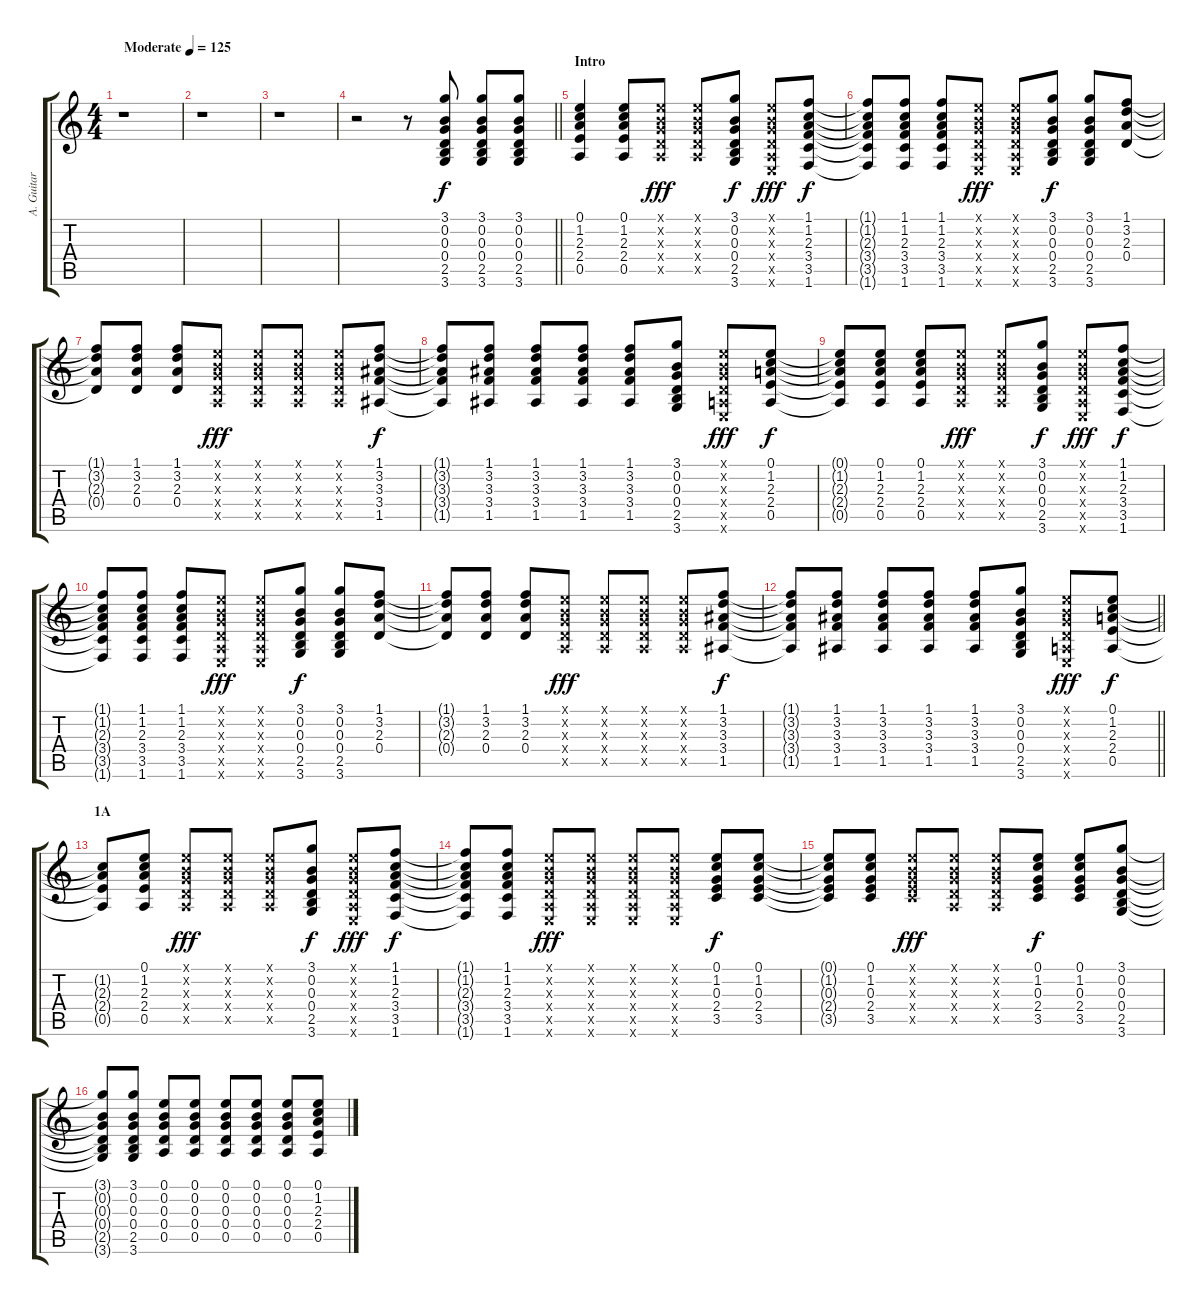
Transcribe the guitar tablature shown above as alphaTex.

\track ("A. Guitar " "A. Guitar ") {instrument acousticguitarsteel}
\staff {score tabs}
\tuning (E4 B3 G3 D3 A2 E2) {hide}
\ts (4 4)
\tempo (125 "Moderate")
\clef g2
\ks c
r.1{dy f instrument acousticguitarsteel} |
r.1 |
r.1 |
\barLineRight lightlight
r.2 r.8 (3.1 0.2 0.3 0.4 2.5 3.6).8 (3.1 0.2 0.3 0.4 2.5 3.6).8 (3.1 0.2 0.3 0.4 2.5 3.6).8 |
\section ("" "Intro")
(0.1 1.2 2.3 2.4 0.5).4 (0.1 1.2 2.3 2.4 0.5).8 (0.1{x} 0.2{x} 0.3{x} 0.4{x} 0.5{x}).8{dy fff} (0.1{x} 0.2{x} 0.3{x} 0.4{x} 0.5{x}).8 (3.1 0.2 0.3 0.4 2.5 3.6).8{dy f} (0.1{x} 0.2{x} 0.3{x} 0.4{x} 0.5{x} 0.6{x}).8{dy fff} (1.1 1.2 2.3 3.4 3.5 1.6).8{dy f} |
(1.1{t} 1.2{t} 2.3{t} 3.4{t} 3.5{t} 1.6{t}).8 (1.1 1.2 2.3 3.4 3.5 1.6).8 (1.1 1.2 2.3 3.4 3.5 1.6).8 (0.1{x} 0.2{x} 0.3{x} 0.4{x} 0.5{x} 0.6{x}).8{dy fff} (0.1{x} 0.2{x} 0.3{x} 0.4{x} 0.5{x} 0.6{x}).8 (3.1 0.2 0.3 0.4 2.5 3.6).8{dy f} (3.1 0.2 0.3 0.4 2.5 3.6).8 (1.1 3.2 2.3 0.4).8 |
(1.1{t} 3.2{t} 2.3{t} 0.4{t}).8 (1.1 3.2 2.3 0.4).8 (1.1 3.2 2.3 0.4).8 (0.1{x} 0.2{x} 0.3{x} 0.4{x} 0.5{x}).8{dy fff} (0.1{x} 0.2{x} 0.3{x} 0.4{x} 0.5{x}).8 (0.1{x} 0.2{x} 0.3{x} 0.4{x} 0.5{x}).8 (0.1{x} 0.2{x} 0.3{x} 0.4{x} 0.5{x}).8 (1.1 3.2 3.3 3.4 1.5).8{dy f} |
(1.1{t} 3.2{t} 3.3{t} 3.4{t} 1.5{t}).8 (1.1 3.2 3.3 3.4 1.5).8 (1.1 3.2 3.3 3.4 1.5).8 (1.1 3.2 3.3 3.4 1.5).8 (1.1 3.2 3.3 3.4 1.5).8 (3.1 0.2 0.3 0.4 2.5 3.6).8 (0.1{x} 0.2{x} 0.3{x} 0.4{x} 0.5{x} 0.6{x}).8{dy fff} (0.1 1.2 2.3 2.4 0.5).8{dy f} |
(0.1{t} 1.2{t} 2.3{t} 2.4{t} 0.5{t}).8 (0.1 1.2 2.3 2.4 0.5).8 (0.1 1.2 2.3 2.4 0.5).8 (0.1{x} 0.2{x} 0.3{x} 0.4{x} 0.5{x}).8{dy fff} (0.1{x} 0.2{x} 0.3{x} 0.4{x} 0.5{x}).8 (3.1 0.2 0.3 0.4 2.5 3.6).8{dy f} (0.1{x} 0.2{x} 0.3{x} 0.4{x} 0.5{x} 0.6{x}).8{dy fff} (1.1 1.2 2.3 3.4 3.5 1.6).8{dy f} |
(1.1{t} 1.2{t} 2.3{t} 3.4{t} 3.5{t} 1.6{t}).8 (1.1 1.2 2.3 3.4 3.5 1.6).8 (1.1 1.2 2.3 3.4 3.5 1.6).8 (0.1{x} 0.2{x} 0.3{x} 0.4{x} 0.5{x} 0.6{x}).8{dy fff} (0.1{x} 0.2{x} 0.3{x} 0.4{x} 0.5{x} 0.6{x}).8 (3.1 0.2 0.3 0.4 2.5 3.6).8{dy f} (3.1 0.2 0.3 0.4 2.5 3.6).8 (1.1 3.2 2.3 0.4).8 |
(1.1{t} 3.2{t} 2.3{t} 0.4{t}).8 (1.1 3.2 2.3 0.4).8 (1.1 3.2 2.3 0.4).8 (0.1{x} 0.2{x} 0.3{x} 0.4{x} 0.5{x}).8{dy fff} (0.1{x} 0.2{x} 0.3{x} 0.4{x} 0.5{x}).8 (0.1{x} 0.2{x} 0.3{x} 0.4{x} 0.5{x}).8 (0.1{x} 0.2{x} 0.3{x} 0.4{x} 0.5{x}).8 (1.1 3.2 3.3 3.4 1.5).8{dy f} |
\barLineRight lightlight
(1.1{t} 3.2{t} 3.3{t} 3.4{t} 1.5{t}).8 (1.1 3.2 3.3 3.4 1.5).8 (1.1 3.2 3.3 3.4 1.5).8 (1.1 3.2 3.3 3.4 1.5).8 (1.1 3.2 3.3 3.4 1.5).8 (3.1 0.2 0.3 0.4 2.5 3.6).8 (0.1{x} 0.2{x} 0.3{x} 0.4{x} 0.5{x} 0.6{x}).8{dy fff} (0.1 1.2 2.3 2.4 0.5).8{dy f} |
\section ("" "1A")
(1.2{t} 2.3{t} 2.4{t} 0.5{t}).8 (0.1 1.2 2.3 2.4 0.5).8 (0.1{x} 0.2{x} 0.3{x} 0.4{x} 0.5{x}).8{dy fff} (0.1{x} 0.2{x} 0.3{x} 0.4{x} 0.5{x}).8 (0.1{x} 0.2{x} 0.3{x} 0.4{x} 0.5{x}).8 (3.1 0.2 0.3 0.4 2.5 3.6).8{dy f} (0.1{x} 0.2{x} 0.3{x} 0.4{x} 0.5{x} 0.6{x}).8{dy fff} (1.1 1.2 2.3 3.4 3.5 1.6).8{dy f} |
(1.1{t} 1.2{t} 2.3{t} 3.4{t} 3.5{t} 1.6{t}).8 (1.1 1.2 2.3 3.4 3.5 1.6).8 (0.1{x} 0.2{x} 0.3{x} 0.4{x} 0.5{x} 0.6{x}).8{dy fff} (0.1{x} 0.2{x} 0.3{x} 0.4{x} 0.5{x} 0.6{x}).8 (0.1{x} 0.2{x} 0.3{x} 0.4{x} 0.5{x} 0.6{x}).8 (0.1{x} 0.2{x} 0.3{x} 0.4{x} 0.5{x} 0.6{x}).8 (0.1 1.2 0.3 2.4 3.5).8{dy f} (0.1 1.2 0.3 2.4 3.5).8 |
(0.1{t} 1.2{t} 0.3{t} 2.4{t} 3.5{t}).8 (0.1 1.2 0.3 2.4 3.5).8 (0.1{x} 0.2{x} 0.3{x} 2.4{x} 3.5{x}).8{dy fff} (0.1{x} 0.2{x} 0.3{x} 0.4{x} 0.5{x}).8 (0.1{x} 0.2{x} 0.3{x} 0.4{x} 0.5{x}).8 (0.1 1.2 0.3 2.4 3.5).8{dy f} (0.1 1.2 0.3 2.4 3.5).8 (3.1 0.2 0.3 0.4 2.5 3.6).8 |
(3.1{t} 0.2{t} 0.3{t} 0.4{t} 2.5{t} 3.6{t}).8 (3.1 0.2 0.3 0.4 2.5 3.6).8 (0.1 0.2 0.3 0.4 0.5).8 (0.1 0.2 0.3 0.4 0.5).8 (0.1 0.2 0.3 0.4 0.5).8 (0.1 0.2 0.3 0.4 0.5).8 (0.1 0.2 0.3 0.4 0.5).8 (0.1 1.2 2.3 2.4 0.5).8
